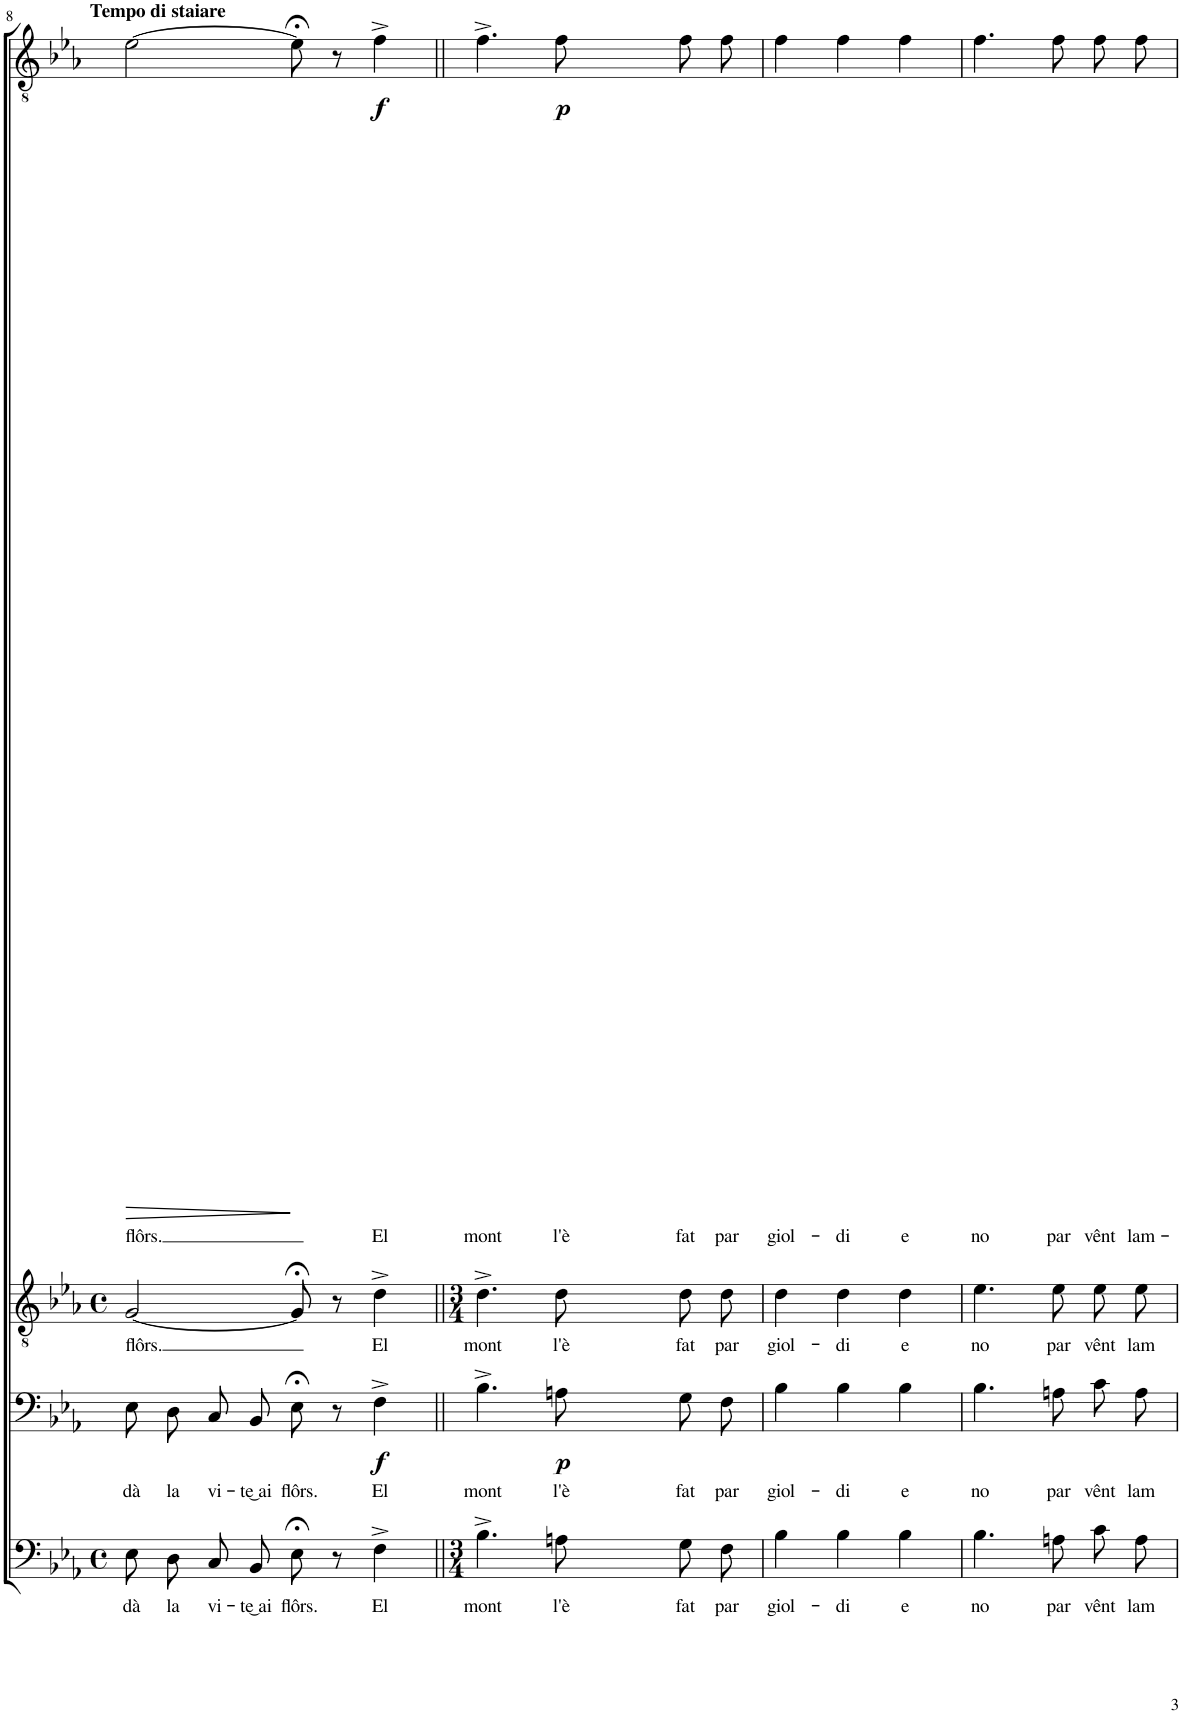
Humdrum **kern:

**kern	**text	**kern	**text	**dynam	**kern	**text	**kern	**text	**dynam
*part4	*part4	*part3	*part3	*part3	*part2	*part2	*part1	*part1	*part1
*staff4	*staff4	*staff3	*staff3	*staff3	*staff2	*staff2	*staff1	*staff1	*staff1
*I"Bass	*	*I"Baritone	*	*	*I"Tenor	*	*I"Tenor	*	*
!!LO:PB:g=z
*clefF4	*	*clefF4	*	*	*clefGv2	*	*clefGv2	*	*
*k[b-e-a-]	*	*k[b-e-a-]	*	*	*k[b-e-a-]	*	*k[b-e-a-]	*	*
*M4/4	*	*M3/4	*	*	*M4/4	*	*M3/4	*	*
=8	=8	=8	=8	=8	=8	=8	=8	=8	=8
!	!	!	!	!	!	!	!LO:TX:a:B:t=Tempo di staiare	!	!
!	!LO:LY:b	!	!LO:LY:b	!	!	!LO:LY:b	!	!LO:LY:b	!LO:HP:b
8E-\L	dà	8E-\	dà	.	[2G/	flôrs.	[2e-\	flôrs.	>
!	!LO:LY:b	!	!LO:LY:b	!	!	!	!	!	!
8D\J	la	8D\	la	.	.	.	.	.	.
!	!LO:LY:b	!	!LO:LY:b	!	!	!	!	!	!
8C/L	vi-	8C/	vi-	.	.	.	.	.	.
!	!LO:LY:b	!	!LO:LY:b	!	!	!	!	!	!
8BB-/J	-te͜ ai	8BB-/	-te͜ ai	.	.	.	.	.	.
!	!LO:LY:b	!	!LO:LY:b	!	!	!	!	!	!
8E-;<\	flôrs.	8E-;<\	flôrs.	.	8G;</]	.	8e-;<\]	.	]
8r	.	8r	.	.	8r	.	8r	.	.
!	!LO:LY:b	!	!LO:LY:b	!LO:DY:b	!	!LO:LY:b	!	!LO:LY:b	!LO:DY:b
4F^\	El	4F^\	El	f	4d^\	El	4f^\	El	f
=9||	=9||	=9||	=9||	=9||	=9||	=9||	=9||	=9||	=9||
*M3/4	*	*	*	*	*M3/4	*	*	*	*
!	!LO:LY:b	!	!LO:LY:b	!	!	!LO:LY:b	!	!LO:LY:b	!
4.B-^\	mont	4.B-^\	mont	.	4.d^\	mont	4.f^\	mont	.
!	!LO:LY:b	!	!LO:LY:b	!LO:DY:b	!	!LO:LY:b	!	!LO:LY:b	!LO:DY:b
8An\	l'è	8An\	l'è	p	8d\	l'è	8f\	l'è	p
!	!LO:LY:b	!	!LO:LY:b	!	!	!LO:LY:b	!	!LO:LY:b	!
8G\L	fat	8G\L	fat	.	8d\L	fat	8f\L	fat	.
!	!LO:LY:b	!	!LO:LY:b	!	!	!LO:LY:b	!	!LO:LY:b	!
8F\J	par	8F\J	par	.	8d\J	par	8f\J	par	.
=10	=10	=10	=10	=10	=10	=10	=10	=10	=10
!	!LO:LY:b	!	!LO:LY:b	!	!	!LO:LY:b	!	!LO:LY:b	!
4B-\	giol-	4B-\	giol-	.	4d\	giol-	4f\	giol-	.
!	!LO:LY:b	!	!LO:LY:b	!	!	!LO:LY:b	!	!LO:LY:b	!
4B-\	-di	4B-\	-di	.	4d\	-di	4f\	-di	.
!	!LO:LY:b	!	!LO:LY:b	!	!	!LO:LY:b	!	!LO:LY:b	!
4B-\	e	4B-\	e	.	4d\	e	4f\	e	.
=11	=11	=11	=11	=11	=11	=11	=11	=11	=11
!	!LO:LY:b	!	!LO:LY:b	!	!	!LO:LY:b	!	!LO:LY:b	!
4.B-\	no	4.B-\	no	.	4.e-\	no	4.f\	no	.
!	!LO:LY:b	!	!LO:LY:b	!	!	!LO:LY:b	!	!LO:LY:b	!
8An\	par	8An\	par	.	8e-\	par	8f\	par	.
!	!LO:LY:b	!	!LO:LY:b	!	!	!LO:LY:b	!	!LO:LY:b	!
8c\L	vênt	8c\L	vênt	.	8e-\L	vênt	8f\L	vênt	.
!	!LO:LY:b	!	!LO:LY:b	!	!	!LO:LY:b	!	!LO:LY:b	!
8A\J	lam	8A\J	lam	.	8e-\J	lam	8f\J	lam-	.
=	=	=	=	=	=	=	=	=	=
*-	*-	*-	*-	*-	*-	*-	*-	*-	*-
